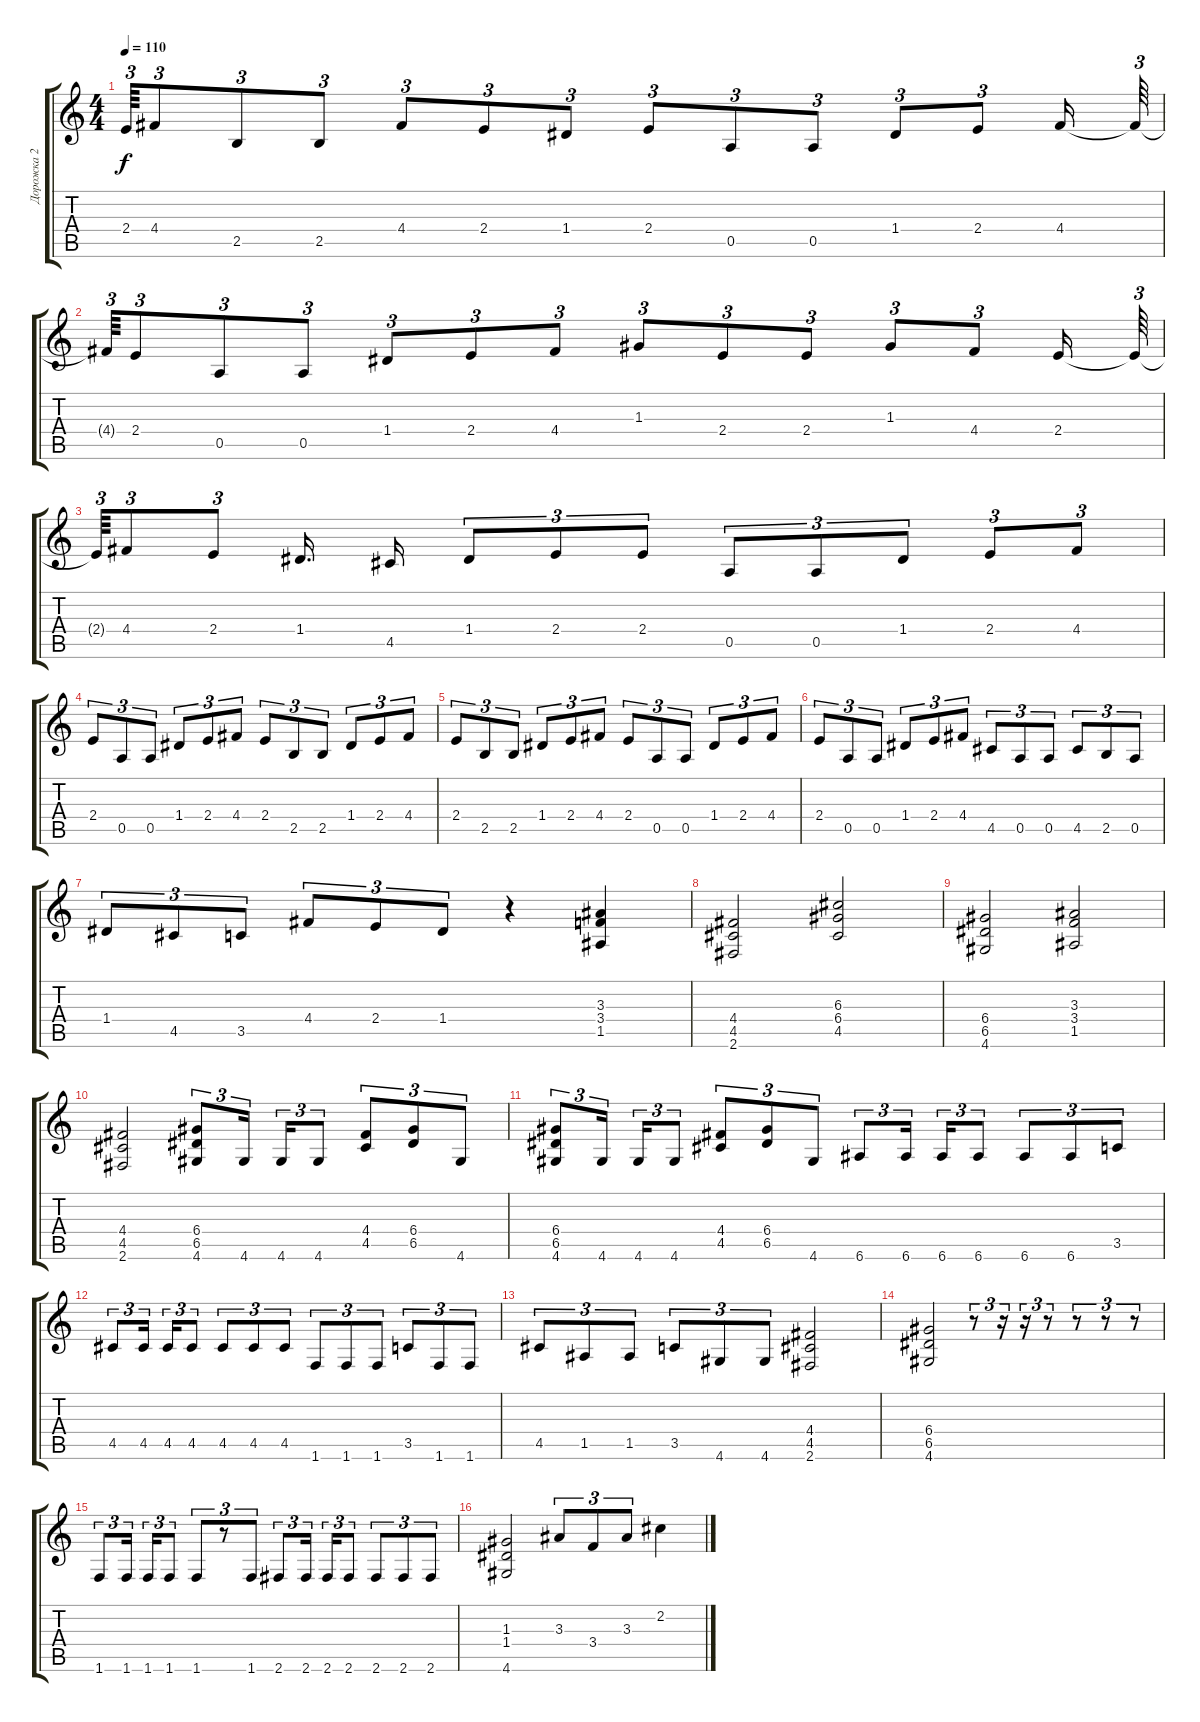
\track ("Дорожка 2" "Дорожка 2") {instrument overdrivenguitar}
\staff {score tabs}
\tuning (E4 B3 G3 D3 A2 E2) {hide}
\ts (4 4)
\tempo 110
\clef g2
\ks c
2.4{t}.64{tu (3 2) dy f} 4.4.8{tu (3 2)} 2.5.8{tu (3 2)} 2.5.8{tu (3 2)} 4.4.8{tu (3 2)} 2.4.8{tu (3 2)} 1.4.8{tu (3 2)} 2.4.8{tu (3 2)} 0.5.8{tu (3 2)} 0.5.8{tu (3 2)} 1.4.8{tu (3 2)} 2.4.8{tu (3 2)} 4.4.16 4.4{t}.64{tu (3 2)} |
4.4{t}.64{tu (3 2)} 2.4.8{tu (3 2)} 0.5.8{tu (3 2)} 0.5.8{tu (3 2)} 1.4.8{tu (3 2)} 2.4.8{tu (3 2)} 4.4.8{tu (3 2)} 1.3.8{tu (3 2)} 2.4.8{tu (3 2)} 2.4.8{tu (3 2)} 1.3.8{tu (3 2)} 4.4.8{tu (3 2)} 2.4.16 2.4{t}.64{tu (3 2)} |
2.4{t}.64{tu (3 2)} 4.4.8{tu (3 2)} 2.4.8{tu (3 2)} 1.4.16{d} 4.5.16 1.4.8{tu (3 2)} 2.4.8{tu (3 2)} 2.4.8{tu (3 2)} 0.5.8{tu (3 2)} 0.5.8{tu (3 2)} 1.4.8{tu (3 2)} 2.4.8{tu (3 2)} 4.4.8{tu (3 2)} |
2.4.8{tu (3 2)} 0.5.8{tu (3 2)} 0.5.8{tu (3 2)} 1.4.8{tu (3 2)} 2.4.8{tu (3 2)} 4.4.8{tu (3 2)} 2.4.8{tu (3 2)} 2.5.8{tu (3 2)} 2.5.8{tu (3 2)} 1.4.8{tu (3 2)} 2.4.8{tu (3 2)} 4.4.8{tu (3 2)} |
2.4.8{tu (3 2)} 2.5.8{tu (3 2)} 2.5.8{tu (3 2)} 1.4.8{tu (3 2)} 2.4.8{tu (3 2)} 4.4.8{tu (3 2)} 2.4.8{tu (3 2)} 0.5.8{tu (3 2)} 0.5.8{tu (3 2)} 1.4.8{tu (3 2)} 2.4.8{tu (3 2)} 4.4.8{tu (3 2)} |
2.4.8{tu (3 2)} 0.5.8{tu (3 2)} 0.5.8{tu (3 2)} 1.4.8{tu (3 2)} 2.4.8{tu (3 2)} 4.4.8{tu (3 2)} 4.5.8{tu (3 2)} 0.5.8{tu (3 2)} 0.5.8{tu (3 2)} 4.5.8{tu (3 2)} 2.5.8{tu (3 2)} 0.5.8{tu (3 2)} |
1.4.8{tu (3 2)} 4.5.8{tu (3 2)} 3.5.8{tu (3 2)} 4.4.8{tu (3 2)} 2.4.8{tu (3 2)} 1.4.8{tu (3 2)} r.4 (3.3 3.4 1.5).4 |
(4.4 4.5 2.6).2 (6.3 6.4 4.5).2 |
(6.4 6.5 4.6).2 (3.3 3.4 1.5).2 |
(4.4 4.5 2.6).2 (6.4 6.5 4.6).8{tu (3 2)} 4.6.16{tu (3 2) beam splitsecondary} 4.6.16{tu (3 2)} 4.6.8{tu (3 2)} (4.4 4.5).8{tu (3 2)} (6.4 6.5).8{tu (3 2)} 4.6.8{tu (3 2)} |
(6.4 6.5 4.6).8{tu (3 2)} 4.6.16{tu (3 2) beam splitsecondary} 4.6.16{tu (3 2)} 4.6.8{tu (3 2)} (4.4 4.5).8{tu (3 2)} (6.4 6.5).8{tu (3 2)} 4.6.8{tu (3 2)} 6.6.8{tu (3 2)} 6.6.16{tu (3 2) beam splitsecondary} 6.6.16{tu (3 2)} 6.6.8{tu (3 2)} 6.6.8{tu (3 2)} 6.6.8{tu (3 2)} 3.5.8{tu (3 2)} |
4.5.8{tu (3 2)} 4.5.16{tu (3 2) beam splitsecondary} 4.5.16{tu (3 2)} 4.5.8{tu (3 2)} 4.5.8{tu (3 2)} 4.5.8{tu (3 2)} 4.5.8{tu (3 2)} 1.6.8{tu (3 2)} 1.6.8{tu (3 2)} 1.6.8{tu (3 2)} 3.5.8{tu (3 2)} 1.6.8{tu (3 2)} 1.6.8{tu (3 2)} |
4.5.8{tu (3 2)} 1.5.8{tu (3 2)} 1.5.8{tu (3 2)} 3.5.8{tu (3 2)} 4.6.8{tu (3 2)} 4.6.8{tu (3 2)} (4.4 4.5 2.6).2 |
(6.4 6.5 4.6).2 r.8{tu (3 2)} r.16{tu (3 2)} r.16{tu (3 2)} r.8{tu (3 2)} r.8{tu (3 2)} r.8{tu (3 2)} r.8{tu (3 2)} |
1.6.8{tu (3 2)} 1.6.16{tu (3 2) beam splitsecondary} 1.6.16{tu (3 2)} 1.6.8{tu (3 2)} 1.6.8{tu (3 2)} r.8{tu (3 2)} 1.6.8{tu (3 2)} 2.6.8{tu (3 2)} 2.6.16{tu (3 2) beam splitsecondary} 2.6.16{tu (3 2)} 2.6.8{tu (3 2)} 2.6.8{tu (3 2)} 2.6.8{tu (3 2)} 2.6.8{tu (3 2)} |
(1.3 1.4 4.6).2 3.3.8{tu (3 2)} 3.4.8{tu (3 2)} 3.3.8{tu (3 2)} 2.2.4
